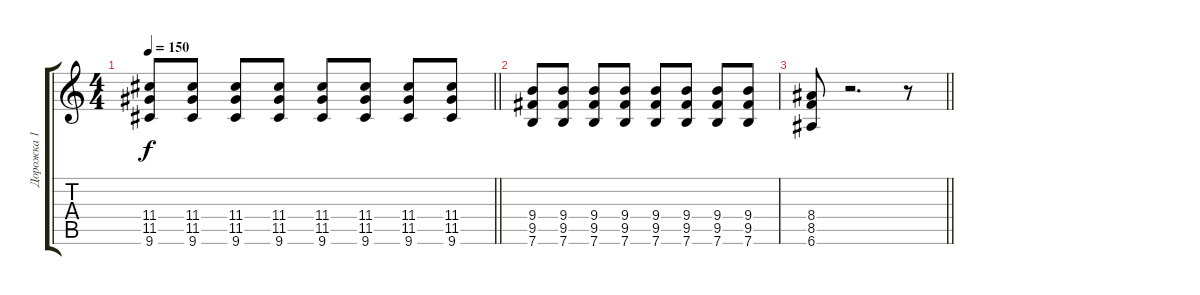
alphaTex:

\track ("Дорожка 1" "Дорожка 1") {instrument overdrivenguitar}
\staff {score tabs}
\tuning (E4 B3 G3 D3 A2 E2) {hide}
\ts (4 4)
\tempo 150
\clef g2
\barLineRight lightlight
\ks c
(11.4 11.5 9.6).8{dy f} (11.4 11.5 9.6).8 (11.4 11.5 9.6).8 (11.4 11.5 9.6).8 (11.4 11.5 9.6).8 (11.4 11.5 9.6).8 (11.4 11.5 9.6).8 (11.4 11.5 9.6).8 |
(9.4 9.5 7.6).8 (9.4 9.5 7.6).8 (9.4 9.5 7.6).8 (9.4 9.5 7.6).8 (9.4 9.5 7.6).8 (9.4 9.5 7.6).8 (9.4 9.5 7.6).8 (9.4 9.5 7.6).8 |
\barLineRight lightlight
(8.4 8.5 6.6).8 r.2{d} r.8
